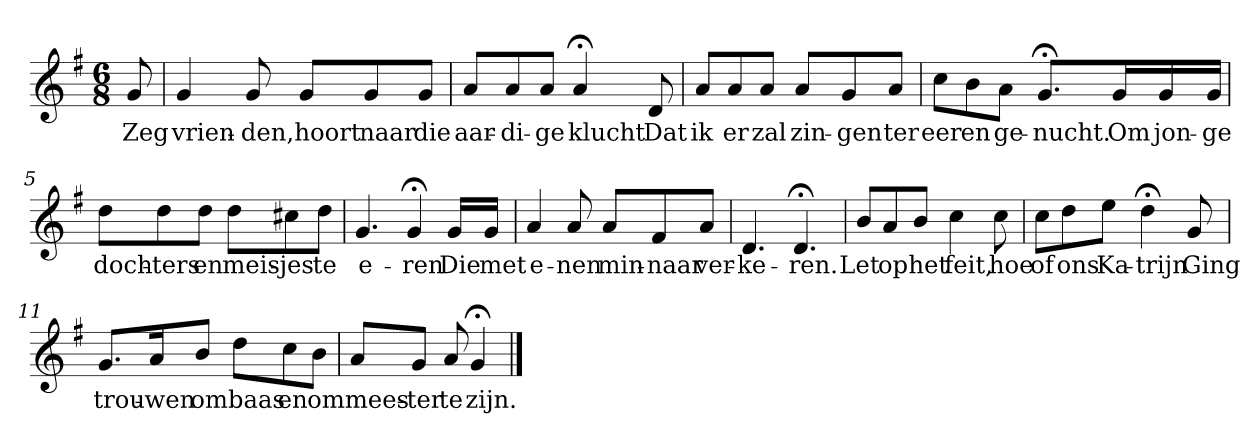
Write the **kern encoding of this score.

**kern	**text
*part1	*part1
*staff1	*staff1
*k[f#]	*
*G:	*
*M6/8	*
*MM120	*
=	=
8g	Zeg
=1	=1
4g	vrien-
8g	-den,
8gL	hoort
8g	naar
8gJ	die
=2	=2
8aL	aar-
8a	-di-
8aJ	-ge
4a;<	klucht
8d	Dat
=3	=3
8aL	ik
8a	er
8aJ	zal
8aL	zin-
8g	-gen
8aJ	ter
=4	=4
8ccL	eer
8b	en
8aJ	ge-
8.g;<L	-nucht.
16gL	Om
16g	jon-
16gJJ	-ge
=5	=5
8ddL	doch-
8dd	-ters
8ddJ	en
8ddL	meis-
8cc#X	-jes
8ddJ	te
=6	=6
4.g	e-
4g;<	-ren
16gLL	Die
16gJJ	met
=7	=7
4a	e-
8a	-nen
8aL	min-
8f#	-naar
8aJ	ver-
=8	=8
4.d	-ke-
4.d;<	-ren.
=9	=9
8bL	Let
8a	op
8bJ	het
4cc	feit,
8cc	hoe
=10	=10
8ccL	of
8dd	ons
8eeJ	Ka-
4dd;<	-trijn
8g	Ging
=11	=11
8.gL	trou-
16aK	-wen
8bJ	om
8ddL	baas
8cc	en
8bJ	om
=12	=12
8aL	mees-
8gJ	-ter
8a	te
4g;<	zijn.
==	==
*-	*-
